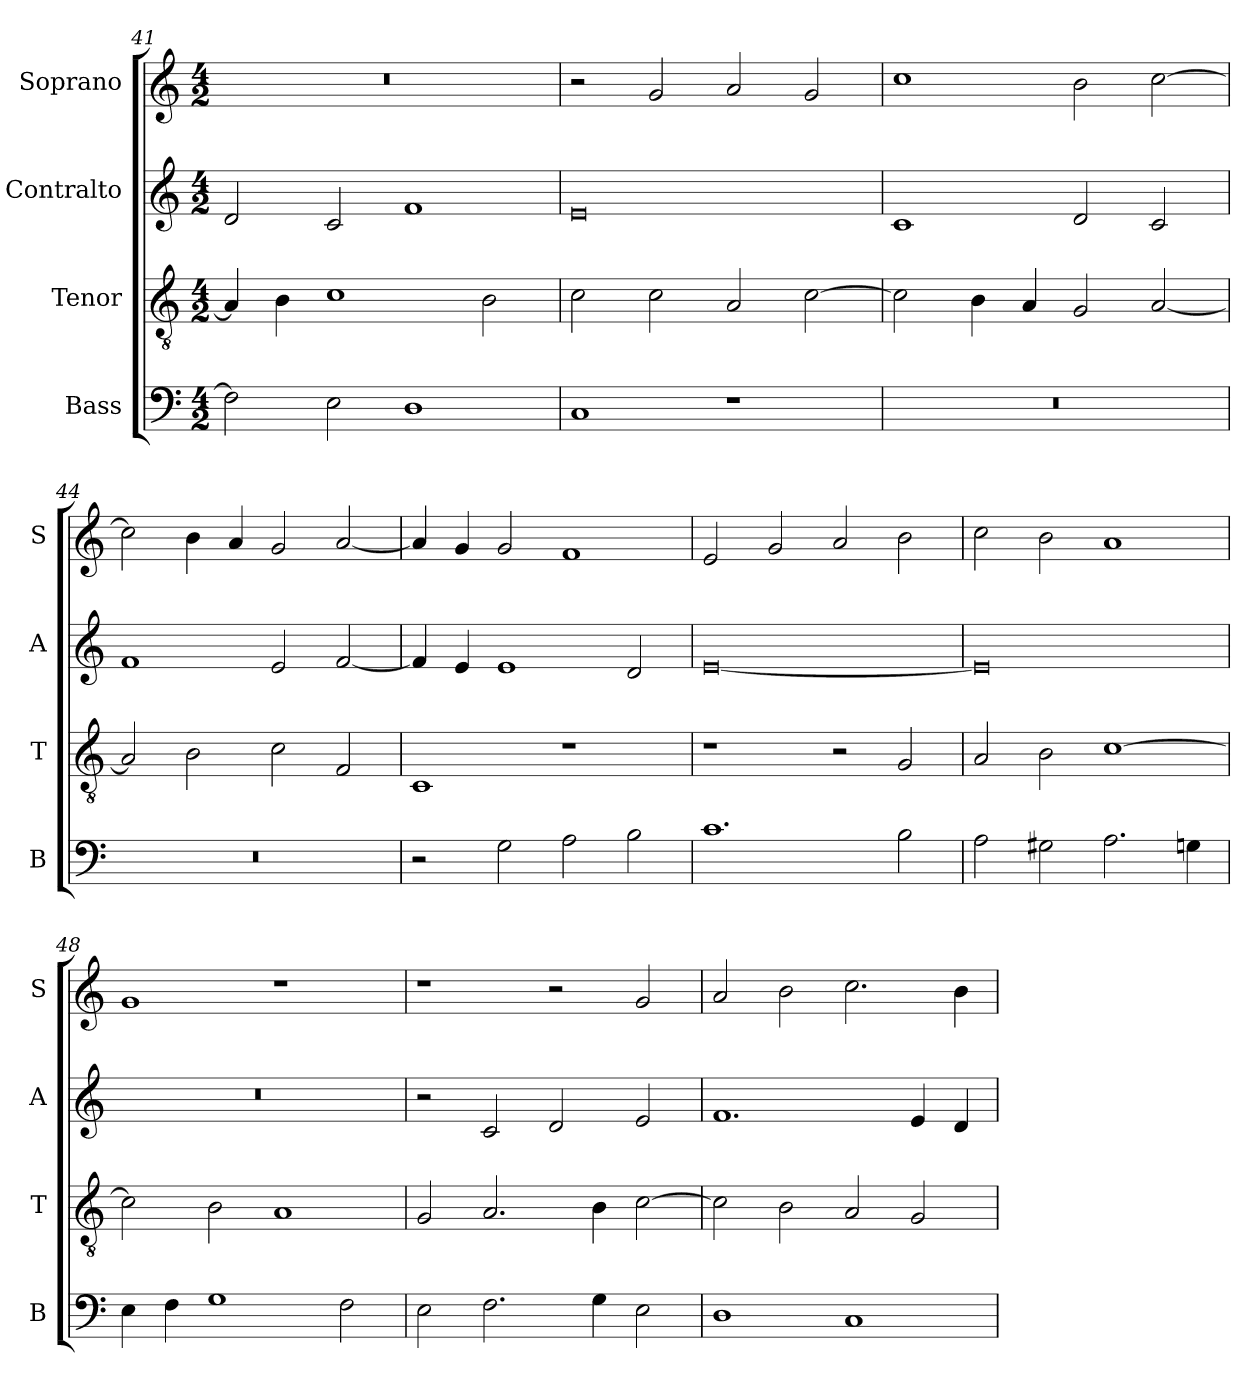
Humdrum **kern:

**kern	**kern	**kern	**kern
*part4	*part3	*part2	*part1
*staff4	*staff3	*staff2	*staff1
*I"Bass	*I"Tenor	*I"Contralto	*I"Soprano
*I'B	*I'T	*I'A	*I'S
*clefF4	*clefGv2	*clefG2	*clefG2
*k[]	*k[]	*k[]	*k[]
*C:ion	*C:ion	*C:ion	*C:ion
*M4/2	*M4/2	*M4/2	*M4/2
=41	=41	=41	=41
2F]	4A]	2d	0r
.	4B	.	.
2E	1c	2c	.
1D	.	1f	.
.	2B	.	.
=42	=42	=42	=42
1C	2c	0e	2r
.	2c	.	2g
1r	2A	.	2a
.	[2c	.	2g
=43	=43	=43	=43
0r	2c]	1c	1cc
.	4B	.	.
.	4A	.	.
.	2G	2d	2b
.	[2A	2c	[2cc
=44	=44	=44	=44
0r	2A]	1f	2cc]
.	2B	.	4b
.	.	.	4a
.	2c	2e	2g
.	2F	[2f	[2a
=45	=45	=45	=45
2r	1C	4f]	4a]
.	.	4e	4g
2G	.	1e	2g
2A	1r	.	1f
2B	.	2d	.
=46	=46	=46	=46
1.c	1r	[0e	2e
.	.	.	2g
.	2r	.	2a
2B	2G	.	2b
=47	=47	=47	=47
2A	2A	0e]	2cc
2G#X	2B	.	2b
2.A	[1c	.	1a
4Gn	.	.	.
=48	=48	=48	=48
4E	2c]	0r	1g
4F	.	.	.
1G	2B	.	.
.	1A	.	1r
2F	.	.	.
=49	=49	=49	=49
2E	2G	2r	1r
2.F	2.A	2c	.
.	.	2d	2r
4G	4B	.	.
2E	[2c	2e	2g
=50	=50	=50	=50
1D	2c]	1.f	2a
.	2B	.	2b
1C	2A	.	2.cc
.	2G	4e	.
.	.	4d	4b
=	=	=	=
*-	*-	*-	*-
